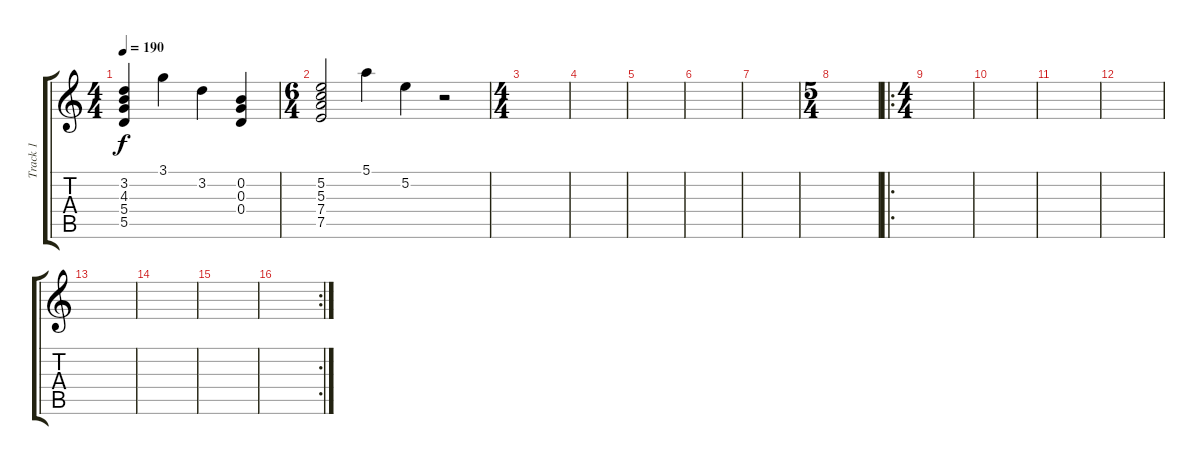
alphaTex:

\track ("Track 1" "Track 1") {instrument electricguitarclean}
\staff {score tabs}
\tuning (E4 B3 G3 D3 A2 E2) {hide}
\ts (4 4)
\tempo 190
\clef g2
\ks c
(3.2{t} 4.3{t} 5.4{t} 5.5{t}).4{dy f} 3.1.4 3.2.4 (0.2 0.3 0.4).4 |
\ts (6 4)
(5.2 5.3 7.4 7.5).2 5.1.4 5.2.4 r.2 |
\ts (4 4)
|
|
|
|
|
\ts (5 4)
|
\ro
\ts (4 4)
|
|
|
|
|
|
|
\rc 2
